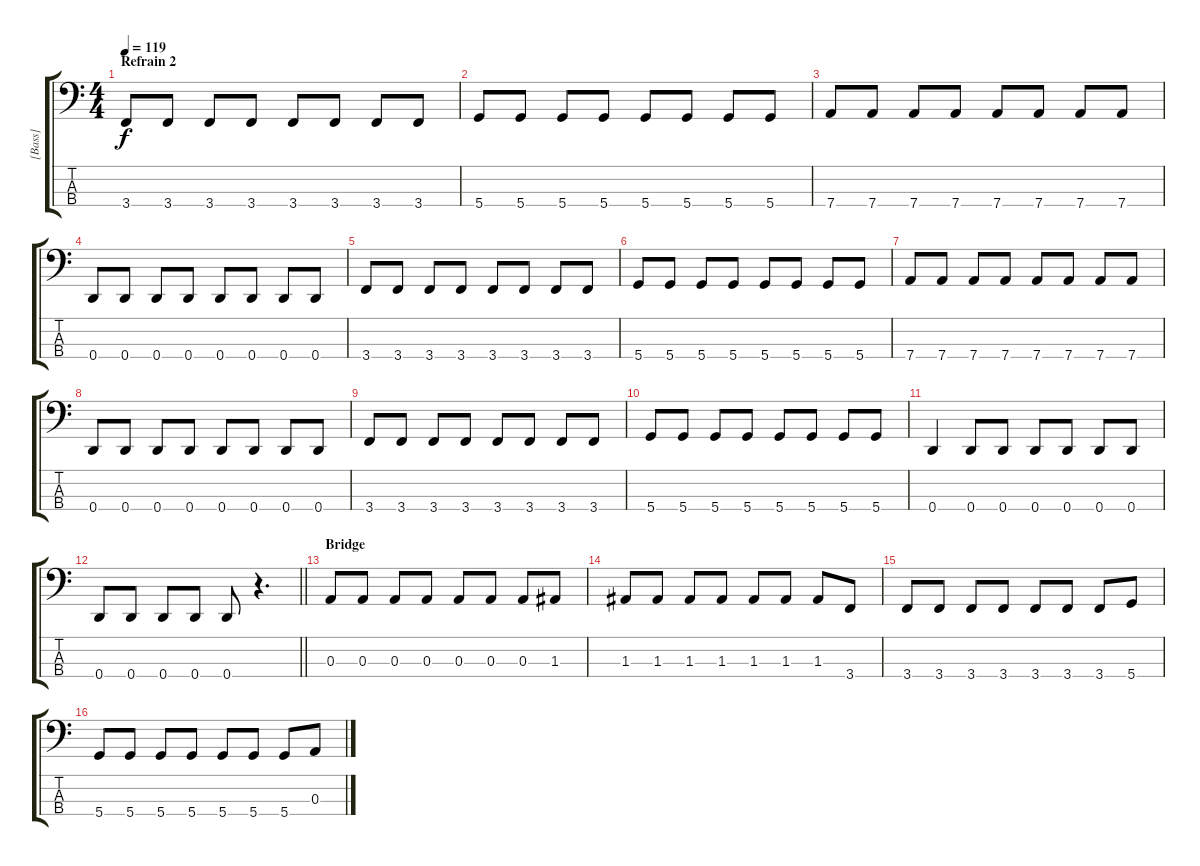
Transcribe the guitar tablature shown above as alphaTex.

\track ("[Bass]" "[Bass]") {instrument electricbasspick}
\staff {score tabs}
\tuning (G2 D2 A1 D1) {hide}
\ts (4 4)
\section ("" "Refrain 2")
\tempo 119
\clef f4
\ks c
3.4.8{dy f} 3.4.8 3.4.8 3.4.8 3.4.8 3.4.8 3.4.8 3.4.8 |
5.4.8 5.4.8 5.4.8 5.4.8 5.4.8 5.4.8 5.4.8 5.4.8 |
7.4.8 7.4.8 7.4.8 7.4.8 7.4.8 7.4.8 7.4.8 7.4.8 |
0.4.8 0.4.8 0.4.8 0.4.8 0.4.8 0.4.8 0.4.8 0.4.8 |
3.4.8 3.4.8 3.4.8 3.4.8 3.4.8 3.4.8 3.4.8 3.4.8 |
5.4.8 5.4.8 5.4.8 5.4.8 5.4.8 5.4.8 5.4.8 5.4.8 |
7.4.8 7.4.8 7.4.8 7.4.8 7.4.8 7.4.8 7.4.8 7.4.8 |
0.4.8 0.4.8 0.4.8 0.4.8 0.4.8 0.4.8 0.4.8 0.4.8 |
3.4.8 3.4.8 3.4.8 3.4.8 3.4.8 3.4.8 3.4.8 3.4.8 |
5.4.8 5.4.8 5.4.8 5.4.8 5.4.8 5.4.8 5.4.8 5.4.8 |
0.4.4 0.4.8 0.4.8 0.4.8 0.4.8 0.4.8 0.4.8 |
\barLineRight lightlight
0.4.8 0.4.8 0.4.8 0.4.8 0.4.8 r.4{d} |
\section ("" "Bridge")
0.3.8 0.3.8 0.3.8 0.3.8 0.3.8 0.3.8 0.3.8 1.3.8 |
1.3.8 1.3.8 1.3.8 1.3.8 1.3.8 1.3.8 1.3.8 3.4.8 |
3.4.8 3.4.8 3.4.8 3.4.8 3.4.8 3.4.8 3.4.8 5.4.8 |
5.4.8 5.4.8 5.4.8 5.4.8 5.4.8 5.4.8 5.4.8 0.3.8
